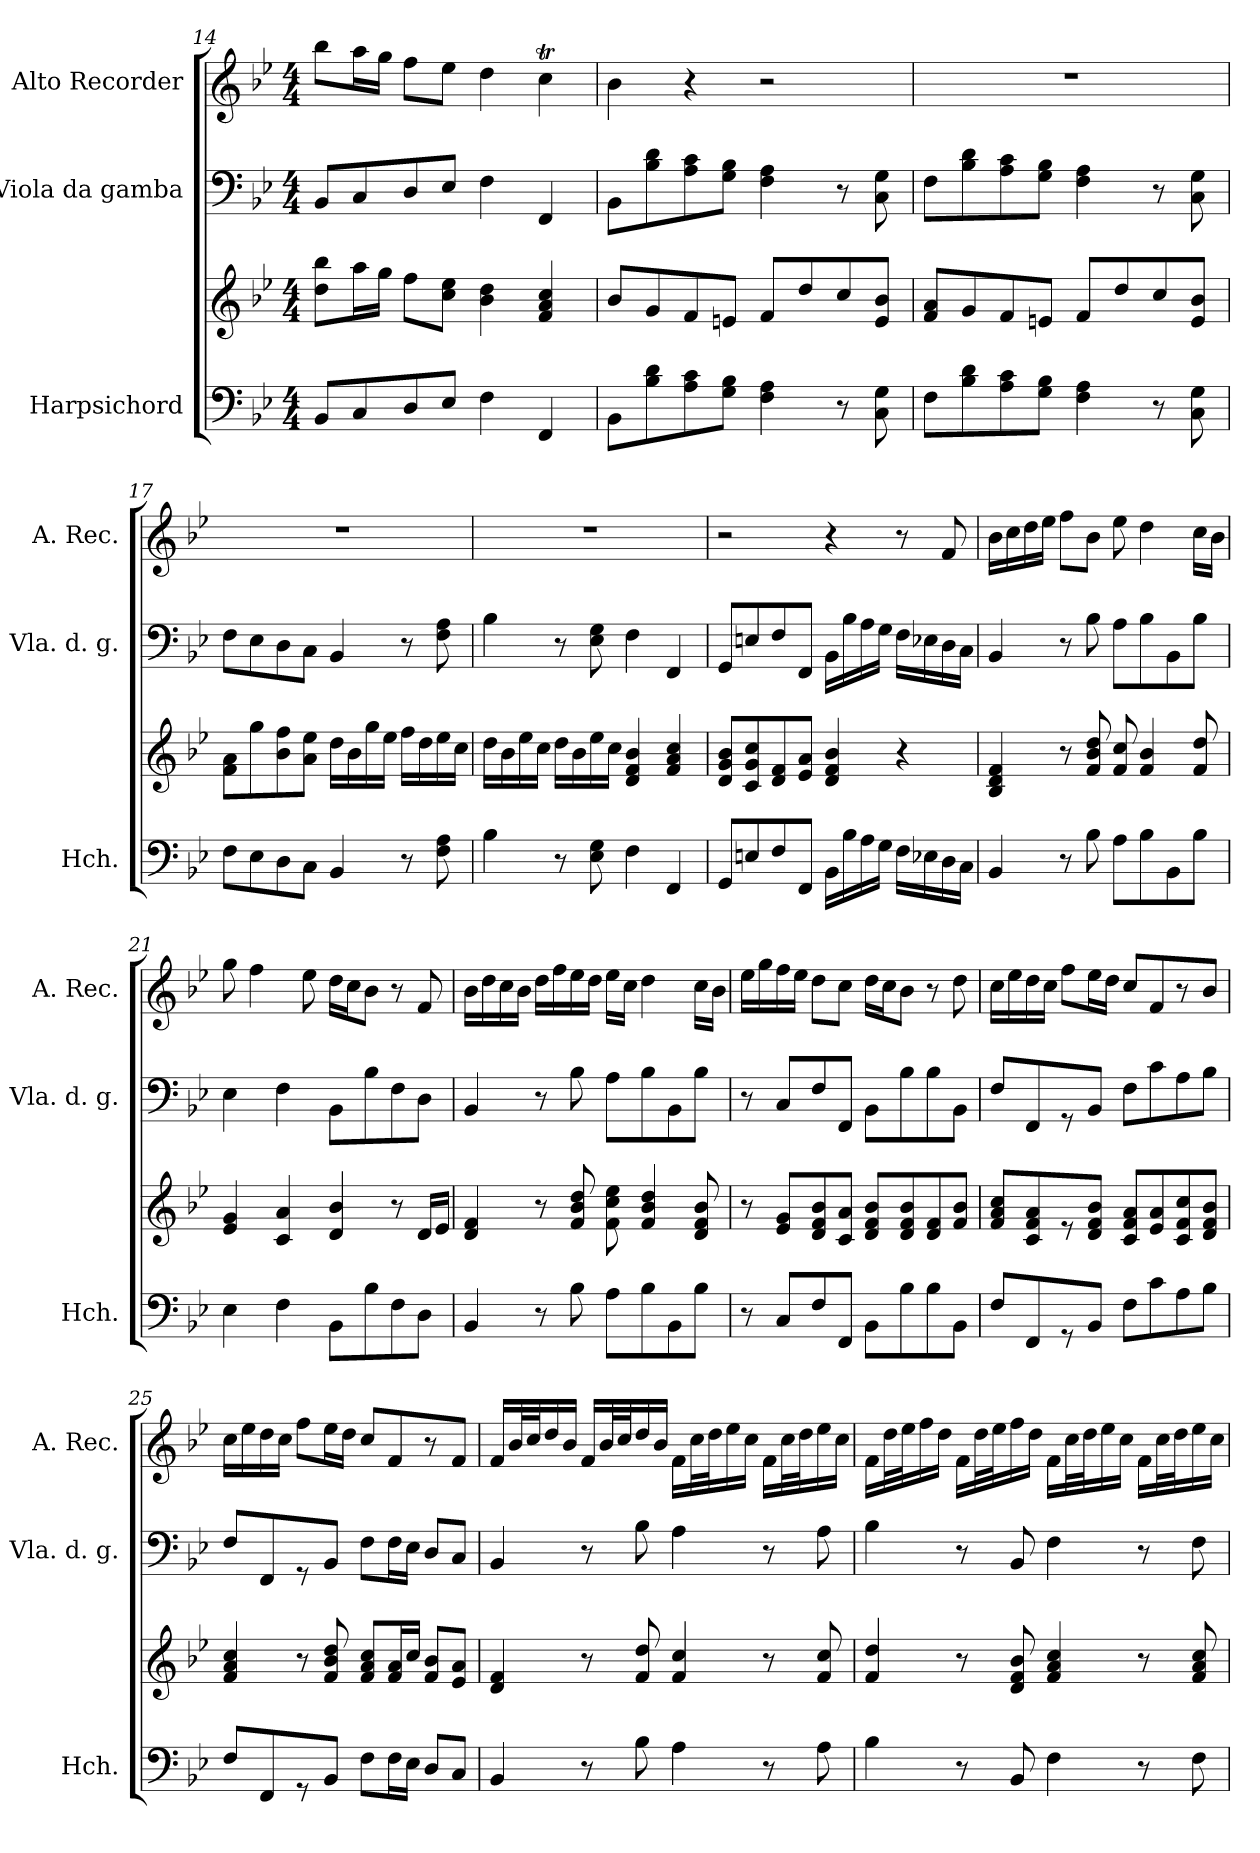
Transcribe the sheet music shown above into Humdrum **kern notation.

**kern	**kern	**kern	**kern
*part3	*part3	*part2	*part1
*staff4	*staff3	*staff2	*staff1
*I"Harpsichord	*	*I"Viola da gamba	*I"Alto Recorder
*I'Hch.	*	*I'Vla. d. g.	*I'A. Rec.
*clefF4	*clefG2	*clefF4	*clefG2
*k[b-e-]	*k[b-e-]	*k[b-e-]	*k[b-e-]
*B-:	*B-:	*B-:	*B-:
*M4/4	*M4/4	*M4/4	*M4/4
=14	=14	=14	=14
8BB-/L	8dd\ 8bb-\L	8BB-/L	8bb-\L
8C/	16aa\L	8C/	16aa\L
.	16gg\JJ	.	16gg\JJ
8D/	8ff\L	8D/	8ff\L
8E-/J	8cc\ 8ee-\J	8E-/J	8ee-\J
4F\	4b-\ 4dd\	4F\	4dd\
4FF/	4f/ 4a/ 4cc/	4FF/	4ccT\
!!LO:LB:g=z
=15	=15	=15	=15
8BB-\L	8b-/L	8BB-\L	4b-\
8B-\ 8d\	8g/	8B-\ 8d\	.
8A\ 8c\	8f/	8A\ 8c\	4r
8G\ 8B-\J	8en/J	8G\ 8B-\J	.
4F\ 4A\	8f/L	4F\ 4A\	2r
.	8dd/	.	.
8r	8cc/	8r	.
8C\ 8G\	8e/ 8b-/J	8C\ 8G\	.
=16	=16	=16	=16
8F\L	8f/ 8a/L	8F\L	1r
8B-\ 8d\	8g/	8B-\ 8d\	.
8A\ 8c\	8f/	8A\ 8c\	.
8G\ 8B-\J	8en/J	8G\ 8B-\J	.
4F\ 4A\	8f/L	4F\ 4A\	.
.	8dd/	.	.
8r	8cc/	8r	.
8C\ 8G\	8e/ 8b-/J	8C\ 8G\	.
=17	=17	=17	=17
8F\L	8f\ 8a\L	8F\L	1r
8E-\	8gg\	8E-\	.
8D\	8b-\ 8ff\	8D\	.
8C\J	8a\ 8ee-\J	8C\J	.
4BB-/	16dd\LL	4BB-/	.
.	16b-\	.	.
.	16gg\	.	.
.	16ee-\JJ	.	.
8r	16ff\LL	8r	.
.	16dd\	.	.
8F\ 8A\	16ee-\	8F\ 8A\	.
.	16cc\JJ	.	.
=18	=18	=18	=18
4B-\	16dd\LL	4B-\	1r
.	16b-\	.	.
.	16ee-\	.	.
.	16cc\JJ	.	.
8r	16dd\LL	8r	.
.	16b-\	.	.
8E-\ 8G\	16ee-\	8E-\ 8G\	.
.	16cc\JJ	.	.
4F\	4d/ 4f/ 4b-/	4F\	.
4FF/	4f/ 4a/ 4cc/	4FF/	.
=19	=19	=19	=19
8GG/L	8d/ 8g/ 8b-/L	8GG/L	2r
8En/	8c/ 8g/ 8cc/	8En/	.
8F/	8d/ 8f/	8F/	.
8FF/J	8e-/ 8a/J	8FF/J	.
16BB-\LL	4d/ 4f/ 4b-/	16BB-\LL	4r
16B-\	.	16B-\	.
16A\	.	16A\	.
16G\JJ	.	16G\JJ	.
16F\LL	4r	16F\LL	8r
16E-X\	.	16E-X\	.
16D\	.	16D\	8f/
16C\JJ	.	16C\JJ	.
=20	=20	=20	=20
4BB-/	4B-/ 4d/ 4f/	4BB-/	16b-\LL
.	.	.	16cc\
.	.	.	16dd\
.	.	.	16ee-\JJ
8r	8r	8r	8ff\L
8B-\	8f/ 8b-/ 8dd/	8B-\	8b-\J
8A\L	8f/ 8cc/	8A\L	8ee-\
8B-\	4f/ 4b-/	8B-\	4dd\
8BB-\	.	8BB-\	.
8B-\J	8f/ 8dd/	8B-\J	16cc\LL
.	.	.	16b-\JJ
=21	=21	=21	=21
4E-\	4e-/ 4g/	4E-\	8gg\
.	.	.	4ff\
4F\	4c/ 4a/	4F\	.
.	.	.	8ee-\
8BB-\L	4d/ 4b-/	8BB-\L	16dd\LL
.	.	.	16cc\J
8B-\	.	8B-\	8b-\J
8F\	8r	8F\	8r
8D\J	16d/LL	8D\J	8f/
.	16e-/JJ	.	.
=22	=22	=22	=22
4BB-/	4d/ 4f/	4BB-/	16b-\LL
.	.	.	16dd\
.	.	.	16cc\
.	.	.	16b-\JJ
8r	8r	8r	16dd\LL
.	.	.	16ff\
8B-\	8f/ 8b-/ 8dd/	8B-\	16ee-\
.	.	.	16dd\JJ
8A\L	8f\ 8cc\ 8ee-\	8A\L	16ee-\LL
.	.	.	16cc\JJ
8B-\	4f/ 4b-/ 4dd/	8B-\	4dd\
8BB-\	.	8BB-\	.
8B-\J	8d/ 8f/ 8b-/	8B-\J	16cc\LL
.	.	.	16b-\JJ
!!LO:LB:g=z
=23	=23	=23	=23
8r	8r	8r	16ee-\LL
.	.	.	16gg\
8C/L	8e-/ 8g/L	8C/L	16ff\
.	.	.	16ee-\JJ
8F/	8d/ 8f/ 8b-/	8F/	8dd\L
8FF/J	8c/ 8a/J	8FF/J	8cc\J
8BB-\L	8d/ 8f/ 8b-/L	8BB-\L	16dd\LL
.	.	.	16cc\J
8B-\	8d/ 8f/ 8b-/	8B-\	8b-\J
8B-\	8d/ 8f/	8B-\	8r
8BB-\J	8f/ 8b-/J	8BB-\J	8dd\
=24	=24	=24	=24
8F/L	8f/ 8a/ 8cc/L	8F/L	16cc\LL
.	.	.	16ee-\
8FF/	8c/ 8f/ 8a/	8FF/	16dd\
.	.	.	16cc\JJ
8r	8r	8r	8ff\L
8BB-/J	8d/ 8f/ 8b-/J	8BB-/J	16ee-\L
.	.	.	16dd\JJ
8F\L	8c/ 8f/ 8a/L	8F\L	8cc/L
8c\	8e-/ 8a/	8c\	8f/
8A\	8c/ 8f/ 8cc/	8A\	8r
8B-\J	8d/ 8f/ 8b-/J	8B-\J	8b-/J
=25	=25	=25	=25
8F/L	4f/ 4a/ 4cc/	8F/L	16cc\LL
.	.	.	16ee-\
8FF/	.	8FF/	16dd\
.	.	.	16cc\JJ
8r	8r	8r	8ff\L
8BB-/J	8f/ 8b-/ 8dd/	8BB-/J	16ee-\L
.	.	.	16dd\JJ
8F\L	8f/ 8a/ 8cc/L	8F\L	8cc/L
16F\L	16f/ 16a/L	16F\L	8f/
16E-\JJ	16cc/JJ	16E-\JJ	.
8D/L	8f/ 8b-/L	8D/L	8r
8C/J	8e-/ 8a/J	8C/J	8f/J
=26	=26	=26	=26
4BB-/	4d/ 4f/	4BB-/	16f/LL
.	.	.	32b-/L
.	.	.	32cc/J
.	.	.	16dd/
.	.	.	16b-/JJ
8r	8r	8r	16f/LL
.	.	.	32b-/L
.	.	.	32cc/J
8B-\	8f/ 8dd/	8B-\	16dd/
.	.	.	16b-/JJ
4A\	4f/ 4cc/	4A\	16f\LL
.	.	.	32cc\L
.	.	.	32dd\J
.	.	.	16ee-\
.	.	.	16cc\JJ
8r	8r	8r	16f\LL
.	.	.	32cc\L
.	.	.	32dd\J
8A\	8f/ 8cc/	8A\	16ee-\
.	.	.	16cc\JJ
=27	=27	=27	=27
4B-\	4f/ 4dd/	4B-\	16f\LL
.	.	.	32dd\L
.	.	.	32ee-\J
.	.	.	16ff\
.	.	.	16dd\JJ
8r	8r	8r	16f\LL
.	.	.	32dd\L
.	.	.	32ee-\J
8BB-/	8d/ 8f/ 8b-/	8BB-/	16ff\
.	.	.	16dd\JJ
4F\	4f/ 4a/ 4cc/	4F\	16f\LL
.	.	.	32cc\L
.	.	.	32dd\J
.	.	.	16ee-\
.	.	.	16cc\JJ
8r	8r	8r	16f\LL
.	.	.	32cc\L
.	.	.	32dd\J
8F\	8f/ 8a/ 8cc/	8F\	16ee-\
.	.	.	16cc\JJ
=	=	=	=
*-	*-	*-	*-
